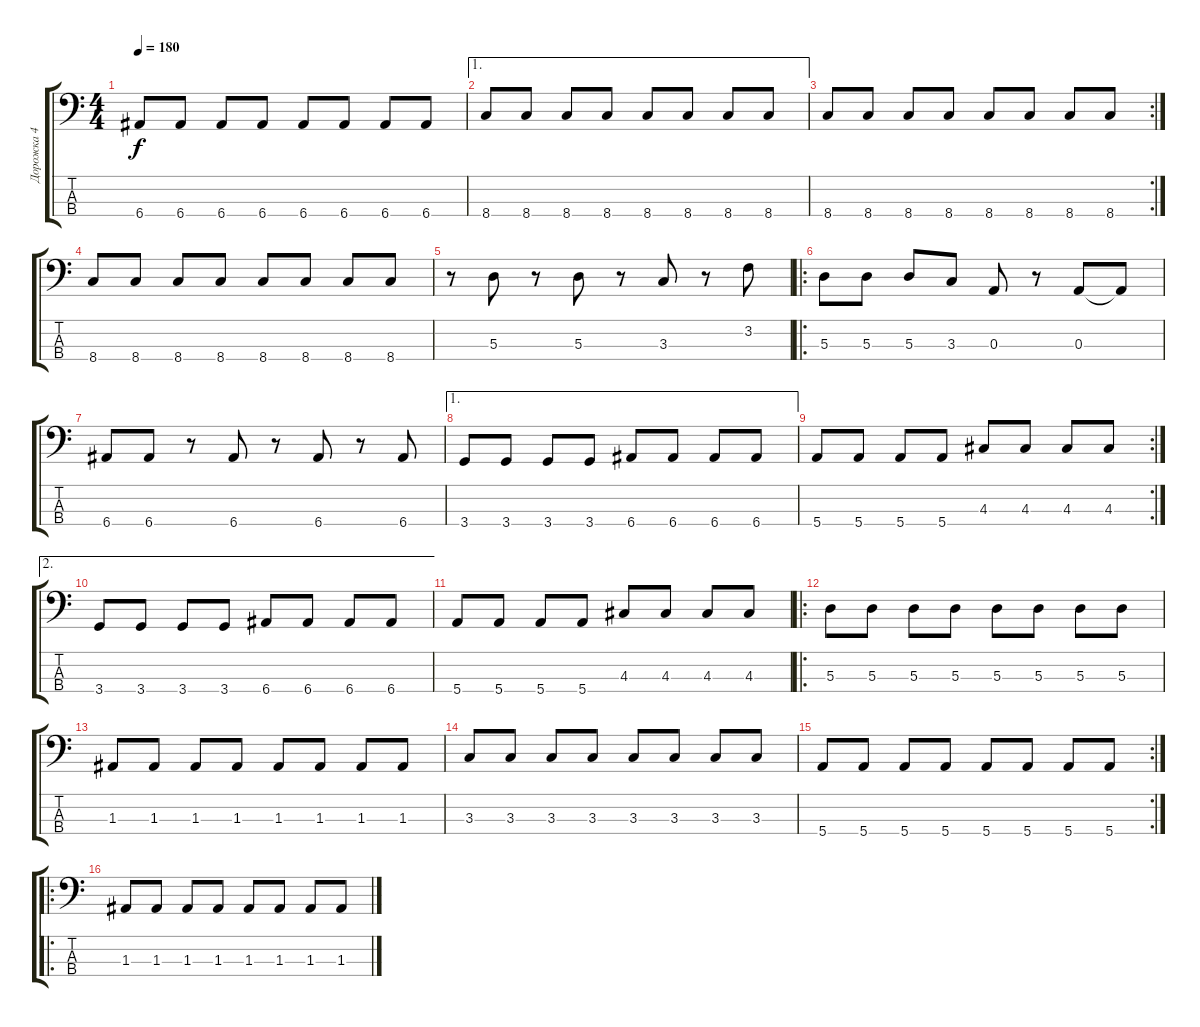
\track ("Дорожка 4" "Дорожка 4") {instrument slapbass1}
\staff {score tabs}
\tuning (G2 D2 A1 E1) {hide}
\ts (4 4)
\tempo 180
\clef f4
\ks c
6.4.8{dy f} 6.4.8 6.4.8 6.4.8 6.4.8 6.4.8 6.4.8 6.4.8 |
\ae 1
8.4.8 8.4.8 8.4.8 8.4.8 8.4.8 8.4.8 8.4.8 8.4.8 |
\rc 2
8.4.8 8.4.8 8.4.8 8.4.8 8.4.8 8.4.8 8.4.8 8.4.8 |
8.4.8 8.4.8 8.4.8 8.4.8 8.4.8 8.4.8 8.4.8 8.4.8 |
r.8 5.3.8 r.8 5.3.8 r.8 3.3.8 r.8 3.2.8 |
\ro
5.3.8 5.3.8 5.3.8 3.3.8 0.3.8 r.8 0.3.8 0.3{t}.8 |
6.4.8 6.4.8 r.8 6.4.8 r.8 6.4.8 r.8 6.4.8 |
\ae 1
3.4.8 3.4.8 3.4.8 3.4.8 6.4.8 6.4.8 6.4.8 6.4.8 |
\rc 2
5.4.8 5.4.8 5.4.8 5.4.8 4.3.8 4.3.8 4.3.8 4.3.8 |
\ae 2
3.4.8 3.4.8 3.4.8 3.4.8 6.4.8 6.4.8 6.4.8 6.4.8 |
5.4.8 5.4.8 5.4.8 5.4.8 4.3.8 4.3.8 4.3.8 4.3.8 |
\ro
5.3.8 5.3.8 5.3.8 5.3.8 5.3.8 5.3.8 5.3.8 5.3.8 |
1.3.8 1.3.8 1.3.8 1.3.8 1.3.8 1.3.8 1.3.8 1.3.8 |
3.3.8 3.3.8 3.3.8 3.3.8 3.3.8 3.3.8 3.3.8 3.3.8 |
\rc 2
5.4.8 5.4.8 5.4.8 5.4.8 5.4.8 5.4.8 5.4.8 5.4.8 |
\ro
1.3.8 1.3.8 1.3.8 1.3.8 1.3.8 1.3.8 1.3.8 1.3.8
